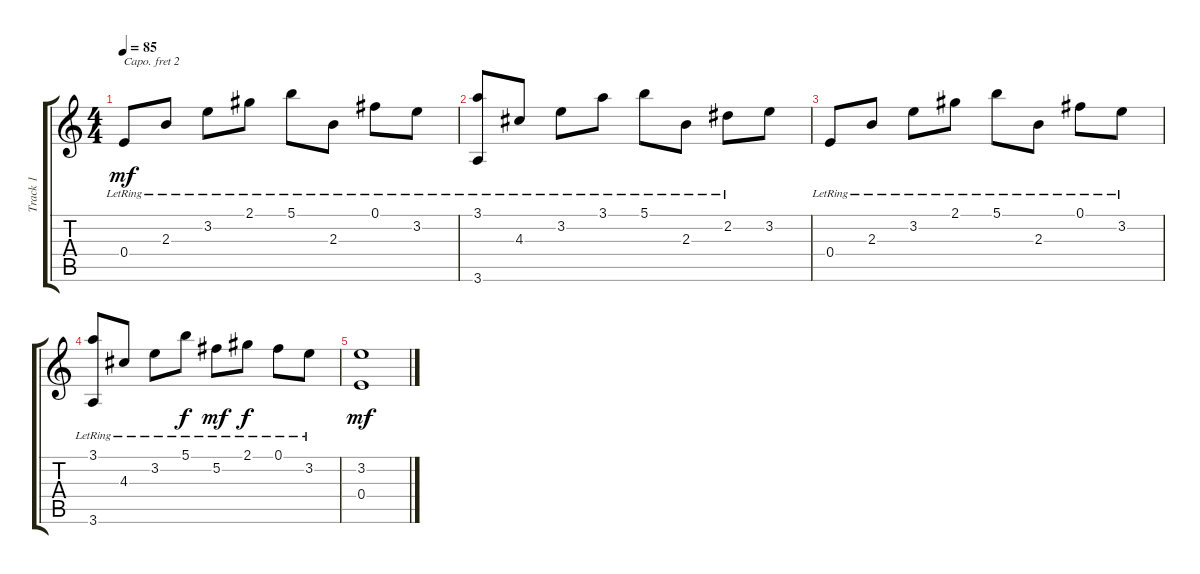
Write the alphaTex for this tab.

\track ("Track 1" "Track 1") {instrument acousticguitarsteel}
\staff {score tabs}
\capo 2
\tuning (E4 B3 G3 D3 A2 E2) {hide}
\ts (4 4)
\tempo 85
\clef g2
\ks c
0.4{lr}.8{dy mf} 2.3{lr}.8 3.2{lr}.8 2.1{lr}.8 5.1{lr}.8 2.3{lr}.8 0.1{lr}.8 3.2{lr}.8 |
(3.1{lr} 3.6{lr}).8 4.3{lr}.8 3.2{lr}.8 3.1{lr}.8 5.1{lr}.8 2.3{lr}.8 2.2{lr}.8 3.2.8 |
0.4{lr}.8 2.3{lr}.8 3.2{lr}.8 2.1{lr}.8 5.1{lr}.8 2.3{lr}.8 0.1{lr}.8 3.2{lr}.8 |
(3.1{lr} 3.6{lr}).8 4.3{lr}.8 3.2{lr}.8 5.1{lr}.8{dy f} 5.2{lr}.8{dy mf} 2.1{lr}.8{dy f} 0.1{lr}.8 3.2{lr}.8 |
(3.2 0.4).1{dy mf}
